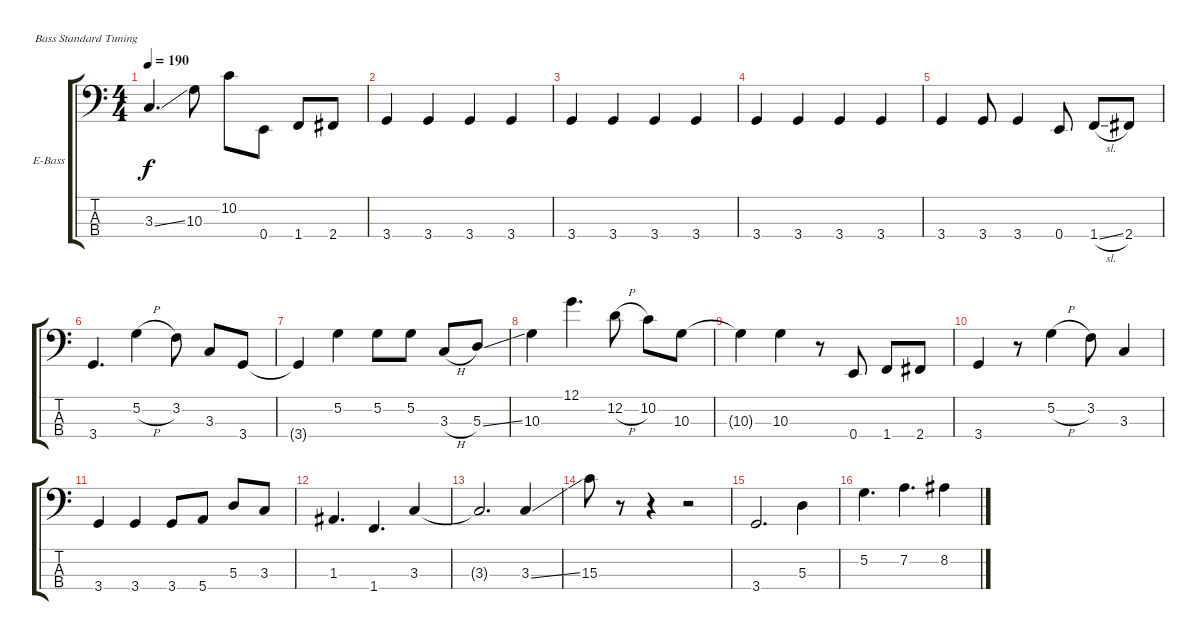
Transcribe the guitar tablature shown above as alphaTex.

\bracketExtendMode groupsimilarinstruments
\firstSystemTrackNameOrientation horizontal
\otherSystemsTrackNameOrientation horizontal
\track ("Glenn Hughes" "E-Bass") {instrument electricbassfinger}
\staff {score tabs}
\tuning (G2 D2 A1 E1)
\ts (4 4)
\tempo 190
\clef f4
\ks c
3.3{ss}.4{d dy f} 10.3.8 10.2.8 0.4.8 1.4.8 2.4.8 |
3.4.4 3.4.4 3.4.4 3.4.4 |
3.4.4 3.4.4 3.4.4 3.4.4 |
3.4.4 3.4.4 3.4.4 3.4.4 |
3.4.4 3.4.8 3.4.4 0.4.8 1.4{sl}.8 2.4.8 |
3.4.4{d} 5.2{h}.4 3.2.8 3.3.8 3.4.8 |
3.4{t}.4 5.2.4 5.2.8 5.2.8 3.3{h}.8 5.3{ss}.8 |
10.3.4 12.1.4{d} 12.2{h}.8 10.2.8 10.3.8 |
10.3{t}.4 10.3.4 r.8 0.4.8 1.4.8 2.4.8 |
3.4.4 r.8 5.2{h}.4 3.2.8 3.3.4 |
3.4.4 3.4.4 3.4.8 5.4.8 5.3.8 3.3.8 |
1.3.4{d} 1.4.4{d} 3.3.4 |
3.3{t}.2{d} 3.3{ss}.4 |
15.3.8 r.8 r.4 r.2 |
3.4.2{d} 5.3.4 |
5.2.4{d} 7.2.4{d} 8.2.4
